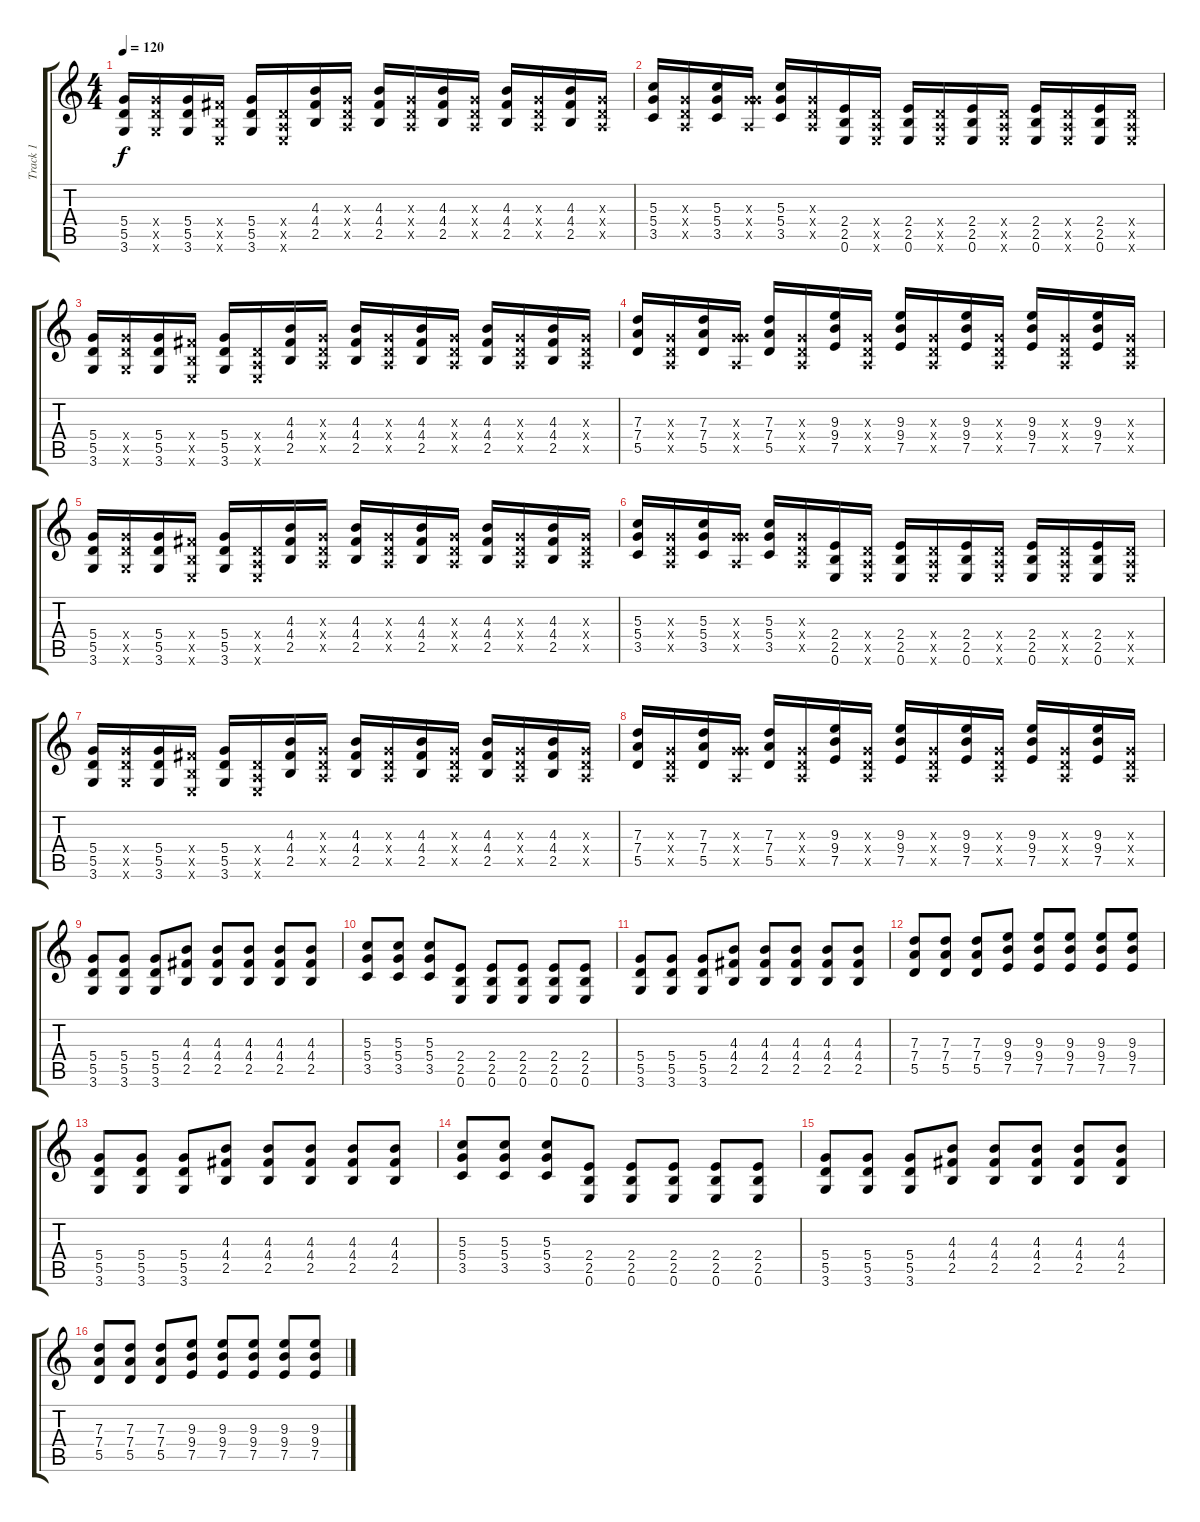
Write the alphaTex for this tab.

\track ("Track 1" "Track 1") {instrument distortionguitar}
\staff {score tabs}
\tuning (E4 B3 G3 D3 A2 E2) {hide}
\ts (4 4)
\tempo 120
\clef g2
\ks c
(5.4 5.5 3.6).16{dy f instrument distortionguitar} (5.4{x} 5.5{x} 3.6{x}).16 (5.4 5.5 3.6).16 (4.4{x} 2.5{x} 0.6{x}).16 (5.4 5.5 3.6).16 (0.4{x} 0.5{x} 0.6{x}).16 (4.3 4.4 2.5).16 (0.3{x} 0.4{x} 0.5{x}).16 (4.3 4.4 2.5).16 (0.3{x} 0.4{x} 0.5{x}).16 (4.3 4.4 2.5).16 (0.3{x} 0.4{x} 0.5{x}).16 (4.3 4.4 2.5).16 (0.3{x} 0.4{x} 0.5{x}).16 (4.3 4.4 2.5).16 (0.3{x} 0.4{x} 0.5{x}).16 |
(5.3 5.4 3.5).16 (0.3{x} 0.4{x} 0.5{x}).16 (5.3 5.4 3.5).16 (0.3{x} 5.4{x} 0.5{x}).16 (5.3 5.4 3.5).16 (0.3{x} 0.4{x} 0.5{x}).16 (2.4 2.5 0.6).16 (0.4{x} 0.5{x} 0.6{x}).16 (2.4 2.5 0.6).16 (0.4{x} 0.5{x} 0.6{x}).16 (2.4 2.5 0.6).16 (0.4{x} 0.5{x} 0.6{x}).16 (2.4 2.5 0.6).16 (0.4{x} 0.5{x} 0.6{x}).16 (2.4 2.5 0.6).16 (0.4{x} 0.5{x} 0.6{x}).16 |
(5.4 5.5 3.6).16 (5.4{x} 5.5{x} 3.6{x}).16 (5.4 5.5 3.6).16 (4.4{x} 2.5{x} 0.6{x}).16 (5.4 5.5 3.6).16 (0.4{x} 0.5{x} 0.6{x}).16 (4.3 4.4 2.5).16 (0.3{x} 0.4{x} 0.5{x}).16 (4.3 4.4 2.5).16 (0.3{x} 0.4{x} 0.5{x}).16 (4.3 4.4 2.5).16 (0.3{x} 0.4{x} 0.5{x}).16 (4.3 4.4 2.5).16 (0.3{x} 0.4{x} 0.5{x}).16 (4.3 4.4 2.5).16 (0.3{x} 0.4{x} 0.5{x}).16 |
(7.3 7.4 5.5).16 (0.3{x} 0.4{x} 0.5{x}).16 (7.3 7.4 5.5).16 (0.3{x} 5.4{x} 0.5{x}).16 (7.3 7.4 5.5).16 (0.3{x} 0.4{x} 0.5{x}).16 (9.3 9.4 7.5).16 (0.3{x} 0.4{x} 0.5{x}).16 (9.3 9.4 7.5).16 (0.3{x} 0.4{x} 0.5{x}).16 (9.3 9.4 7.5).16 (0.3{x} 0.4{x} 0.5{x}).16 (9.3 9.4 7.5).16 (0.3{x} 0.4{x} 0.5{x}).16 (9.3 9.4 7.5).16 (0.3{x} 0.4{x} 0.5{x}).16 |
(5.4 5.5 3.6).16 (5.4{x} 5.5{x} 3.6{x}).16 (5.4 5.5 3.6).16 (4.4{x} 2.5{x} 0.6{x}).16 (5.4 5.5 3.6).16 (0.4{x} 0.5{x} 0.6{x}).16 (4.3 4.4 2.5).16 (0.3{x} 0.4{x} 0.5{x}).16 (4.3 4.4 2.5).16 (0.3{x} 0.4{x} 0.5{x}).16 (4.3 4.4 2.5).16 (0.3{x} 0.4{x} 0.5{x}).16 (4.3 4.4 2.5).16 (0.3{x} 0.4{x} 0.5{x}).16 (4.3 4.4 2.5).16 (0.3{x} 0.4{x} 0.5{x}).16 |
(5.3 5.4 3.5).16 (0.3{x} 0.4{x} 0.5{x}).16 (5.3 5.4 3.5).16 (0.3{x} 5.4{x} 0.5{x}).16 (5.3 5.4 3.5).16 (0.3{x} 0.4{x} 0.5{x}).16 (2.4 2.5 0.6).16 (0.4{x} 0.5{x} 0.6{x}).16 (2.4 2.5 0.6).16 (0.4{x} 0.5{x} 0.6{x}).16 (2.4 2.5 0.6).16 (0.4{x} 0.5{x} 0.6{x}).16 (2.4 2.5 0.6).16 (0.4{x} 0.5{x} 0.6{x}).16 (2.4 2.5 0.6).16 (0.4{x} 0.5{x} 0.6{x}).16 |
(5.4 5.5 3.6).16 (5.4{x} 5.5{x} 3.6{x}).16 (5.4 5.5 3.6).16 (4.4{x} 2.5{x} 0.6{x}).16 (5.4 5.5 3.6).16 (0.4{x} 0.5{x} 0.6{x}).16 (4.3 4.4 2.5).16 (0.3{x} 0.4{x} 0.5{x}).16 (4.3 4.4 2.5).16 (0.3{x} 0.4{x} 0.5{x}).16 (4.3 4.4 2.5).16 (0.3{x} 0.4{x} 0.5{x}).16 (4.3 4.4 2.5).16 (0.3{x} 0.4{x} 0.5{x}).16 (4.3 4.4 2.5).16 (0.3{x} 0.4{x} 0.5{x}).16 |
(7.3 7.4 5.5).16 (0.3{x} 0.4{x} 0.5{x}).16 (7.3 7.4 5.5).16 (0.3{x} 5.4{x} 0.5{x}).16 (7.3 7.4 5.5).16 (0.3{x} 0.4{x} 0.5{x}).16 (9.3 9.4 7.5).16 (0.3{x} 0.4{x} 0.5{x}).16 (9.3 9.4 7.5).16 (0.3{x} 0.4{x} 0.5{x}).16 (9.3 9.4 7.5).16 (0.3{x} 0.4{x} 0.5{x}).16 (9.3 9.4 7.5).16 (0.3{x} 0.4{x} 0.5{x}).16 (9.3 9.4 7.5).16 (0.3{x} 0.4{x} 0.5{x}).16 |
(5.4 5.5 3.6).8 (5.4 5.5 3.6).8 (5.4 5.5 3.6).8 (4.3 4.4 2.5).8 (4.3 4.4 2.5).8 (4.3 4.4 2.5).8 (4.3 4.4 2.5).8 (4.3 4.4 2.5).8 |
(5.3 5.4 3.5).8 (5.3 5.4 3.5).8 (5.3 5.4 3.5).8 (2.4 2.5 0.6).8 (2.4 2.5 0.6).8 (2.4 2.5 0.6).8 (2.4 2.5 0.6).8 (2.4 2.5 0.6).8 |
(5.4 5.5 3.6).8 (5.4 5.5 3.6).8 (5.4 5.5 3.6).8 (4.3 4.4 2.5).8 (4.3 4.4 2.5).8 (4.3 4.4 2.5).8 (4.3 4.4 2.5).8 (4.3 4.4 2.5).8 |
(7.3 7.4 5.5).8 (7.3 7.4 5.5).8 (7.3 7.4 5.5).8 (9.3 9.4 7.5).8 (9.3 9.4 7.5).8 (9.3 9.4 7.5).8 (9.3 9.4 7.5).8 (9.3 9.4 7.5).8 |
(5.4 5.5 3.6).8 (5.4 5.5 3.6).8 (5.4 5.5 3.6).8 (4.3 4.4 2.5).8 (4.3 4.4 2.5).8 (4.3 4.4 2.5).8 (4.3 4.4 2.5).8 (4.3 4.4 2.5).8 |
(5.3 5.4 3.5).8 (5.3 5.4 3.5).8 (5.3 5.4 3.5).8 (2.4 2.5 0.6).8 (2.4 2.5 0.6).8 (2.4 2.5 0.6).8 (2.4 2.5 0.6).8 (2.4 2.5 0.6).8 |
(5.4 5.5 3.6).8 (5.4 5.5 3.6).8 (5.4 5.5 3.6).8 (4.3 4.4 2.5).8 (4.3 4.4 2.5).8 (4.3 4.4 2.5).8 (4.3 4.4 2.5).8 (4.3 4.4 2.5).8 |
(7.3 7.4 5.5).8 (7.3 7.4 5.5).8 (7.3 7.4 5.5).8 (9.3 9.4 7.5).8 (9.3 9.4 7.5).8 (9.3 9.4 7.5).8 (9.3 9.4 7.5).8 (9.3 9.4 7.5).8
